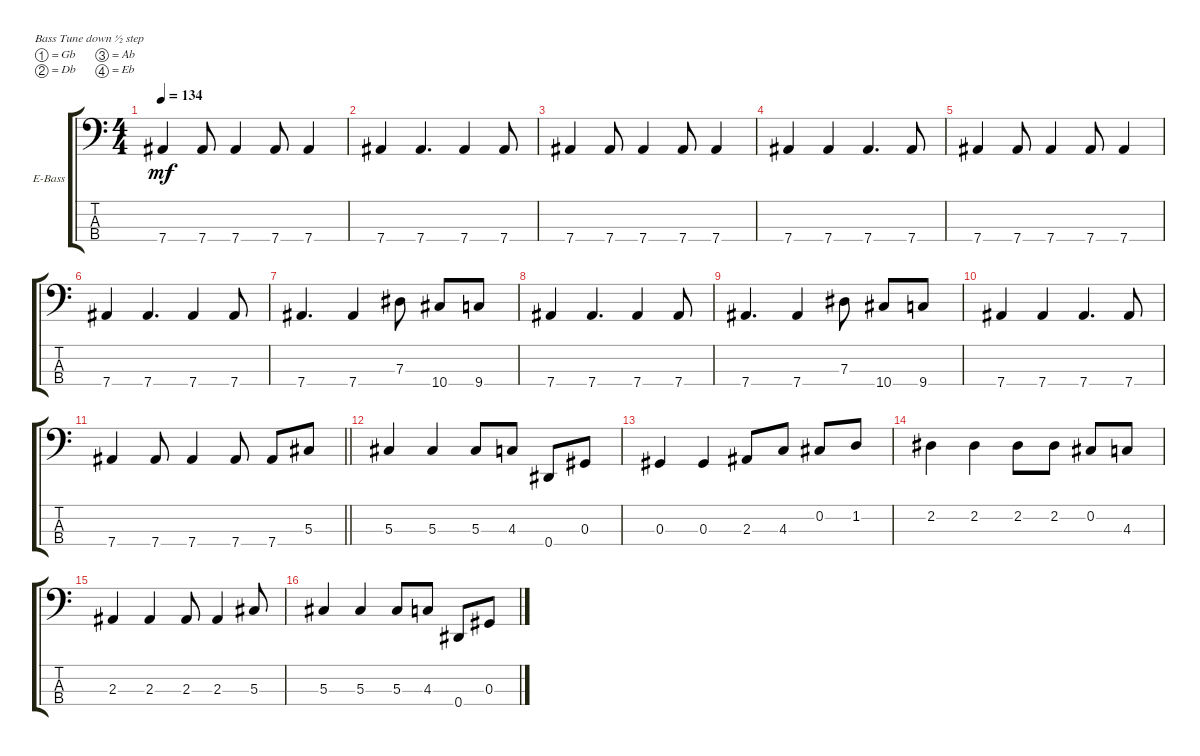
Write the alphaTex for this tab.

\bracketExtendMode groupsimilarinstruments
\firstSystemTrackNameOrientation horizontal
\otherSystemsTrackNameOrientation horizontal
\track ("Bass" "E-Bass") {instrument electricbassfinger}
\staff {score tabs}
\tuning (Gb2 Db2 Ab1 Eb1)
\ts (4 4)
\scale
0.245232
\tempo 134
\accidentals auto
\clef f4
\ottava regular
\simile none
\scale
0.268405
\ks c
7.4.4{dy mf} 7.4.8 7.4.4 7.4.8 7.4.4 |
\scale
0.254768
\scale
0.231595 7.4.4 7.4.4{d} 7.4.4 7.4.8 |
\scale
0.245232
\scale
0.268405 7.4.4 7.4.8 7.4.4 7.4.8 7.4.4 |
\scale
0.254768
\scale
0.231595 7.4.4 7.4.4 7.4.4{d} 7.4.8 |
\scale
0.245232
\scale
0.268405 7.4.4 7.4.8 7.4.4 7.4.8 7.4.4 |
\scale
0.254768
\scale
0.231595 7.4.4 7.4.4{d} 7.4.4 7.4.8 |
\scale
0.245232
\scale
0.268405 7.4.4{d} 7.4.4 7.3.8 10.4.8 9.4.8 |
\scale
0.254768
\scale
0.231595 7.4.4 7.4.4{d} 7.4.4 7.4.8 |
\scale
0.223602
\scale
0.268405 7.4.4{d} 7.4.4 7.3.8 10.4.8 9.4.8 |
\scale
0.232298
\scale
0.231595 7.4.4 7.4.4 7.4.4{d} 7.4.8 |
\scale
0.223602
\scale
0.268405
\barLineRight lightlight
7.4.4 7.4.8 7.4.4 7.4.8 7.4.8 5.3.8 |
\scale
0.320497
\scale
0.231595 5.3.4 5.3.4 5.3.8 4.3.8 0.4.8 0.3.8 |
\scale
0.221187
\scale
0.255591 0.3.4 0.3.4 2.3.8 4.3.8 0.2.8 1.2.8 |
\scale
0.204889
\scale
0.255591 2.2.4 2.2.4 2.2.8 2.2.8 0.2.8 4.3.8 |
\scale
0.329453
\scale
0.247604 2.3.4 2.3.4 2.3.8 2.3.4 5.3.8 |
\scale
0.24447
\scale
0.241214 5.3.4 5.3.4 5.3.8 4.3.8 0.4.8 0.3.8
